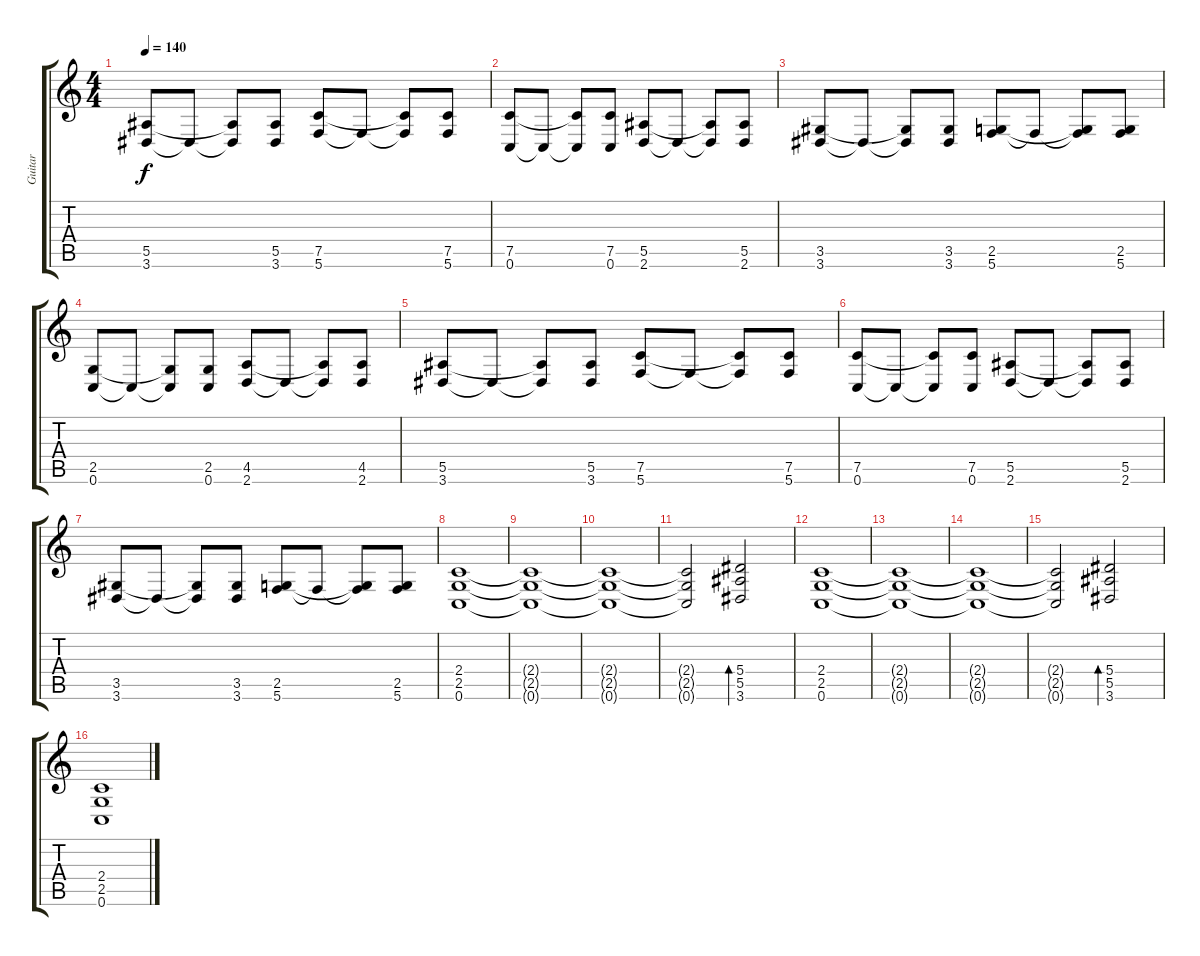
\track ("Guitar" "Guitar") {instrument overdrivenguitar}
\staff {score tabs}
\tuning (C4 G3 Eb3 Bb2 F2 C2) {hide}
\ts (4 4)
\tempo 140
\clef g2
\ks c
(5.5 3.6).8{dy f} 3.6{t}.8 (5.5{t} 3.6{t}).8 (5.5 3.6).8 (7.5 5.6).8 5.6{t}.8 (7.5{t} 5.6{t}).8 (7.5 5.6).8 |
(7.5 0.6).8 0.6{t}.8 (7.5{t} 0.6{t}).8 (7.5 0.6).8 (5.5 2.6).8 2.6{t}.8 (5.5{t} 2.6{t}).8 (5.5 2.6).8 |
(3.5 3.6).8 3.6{t}.8 (3.5{t} 3.6{t}).8 (3.5 3.6).8 (2.5 5.6).8 5.6{t}.8 (2.5{t} 5.6{t}).8 (2.5 5.6).8 |
(2.5 0.6).8 0.6{t}.8 (2.5{t} 0.6{t}).8 (2.5 0.6).8 (4.5 2.6).8 2.6{t}.8 (4.5{t} 2.6{t}).8 (4.5 2.6).8 |
(5.5 3.6).8 3.6{t}.8 (5.5{t} 3.6{t}).8 (5.5 3.6).8 (7.5 5.6).8 5.6{t}.8 (7.5{t} 5.6{t}).8 (7.5 5.6).8 |
(7.5 0.6).8 0.6{t}.8 (7.5{t} 0.6{t}).8 (7.5 0.6).8 (5.5 2.6).8 2.6{t}.8 (5.5{t} 2.6{t}).8 (5.5 2.6).8 |
(3.5 3.6).8 3.6{t}.8 (3.5{t} 3.6{t}).8 (3.5 3.6).8 (2.5 5.6).8 5.6{t}.8 (2.5{t} 5.6{t}).8 (2.5 5.6).8 |
(2.4 2.5 0.6).1 |
(2.4{t} 2.5{t} 0.6{t}).1 |
(2.4{t} 2.5{t} 0.6{t}).1 |
(2.4{t} 2.5{t} 0.6{t}).2 (5.4 5.5 3.6).2{bd 240} |
(2.4 2.5 0.6).1 |
(2.4{t} 2.5{t} 0.6{t}).1 |
(2.4{t} 2.5{t} 0.6{t}).1 |
(2.4{t} 2.5{t} 0.6{t}).2 (5.4 5.5 3.6).2{bd 240} |
(2.4 2.5 0.6).1
